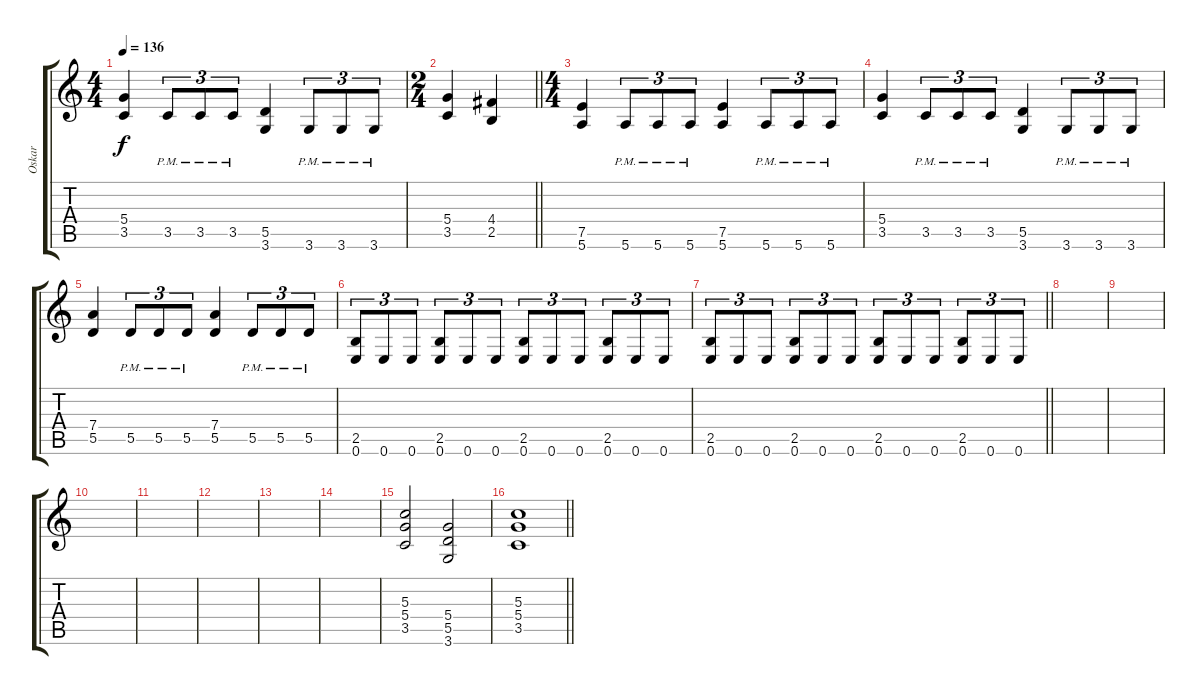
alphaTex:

\track ("Oskar" "Oskar") {instrument distortionguitar}
\staff {score tabs}
\tuning (E4 B3 G3 D3 A2 E2) {hide}
\ts (4 4)
\tempo 136
\clef g2
\ks c
(5.4 3.5).4{dy f} 3.5{pm}.8{tu (3 2)} 3.5{pm}.8{tu (3 2)} 3.5{pm}.8{tu (3 2)} (5.5 3.6).4 3.6{pm}.8{tu (3 2)} 3.6{pm}.8{tu (3 2)} 3.6{pm}.8{tu (3 2)} |
\ts (2 4)
\barLineRight lightlight
(5.4 3.5).4 (4.4 2.5).4 |
\ts (4 4)
(7.5 5.6).4 5.6{pm}.8{tu (3 2)} 5.6{pm}.8{tu (3 2)} 5.6{pm}.8{tu (3 2)} (7.5 5.6).4 5.6{pm}.8{tu (3 2)} 5.6{pm}.8{tu (3 2)} 5.6{pm}.8{tu (3 2)} |
(5.4 3.5).4 3.5{pm}.8{tu (3 2)} 3.5{pm}.8{tu (3 2)} 3.5{pm}.8{tu (3 2)} (5.5 3.6).4 3.6{pm}.8{tu (3 2)} 3.6{pm}.8{tu (3 2)} 3.6{pm}.8{tu (3 2)} |
(7.4 5.5).4 5.5{pm}.8{tu (3 2)} 5.5{pm}.8{tu (3 2)} 5.5{pm}.8{tu (3 2)} (7.4 5.5).4 5.5{pm}.8{tu (3 2)} 5.5{pm}.8{tu (3 2)} 5.5{pm}.8{tu (3 2)} |
(2.5 0.6).8{tu (3 2)} 0.6.8{tu (3 2)} 0.6.8{tu (3 2)} (2.5 0.6).8{tu (3 2)} 0.6.8{tu (3 2)} 0.6.8{tu (3 2)} (2.5 0.6).8{tu (3 2)} 0.6.8{tu (3 2)} 0.6.8{tu (3 2)} (2.5 0.6).8{tu (3 2)} 0.6.8{tu (3 2)} 0.6.8{tu (3 2)} |
\barLineRight lightlight
(2.5 0.6).8{tu (3 2)} 0.6.8{tu (3 2)} 0.6.8{tu (3 2)} (2.5 0.6).8{tu (3 2)} 0.6.8{tu (3 2)} 0.6.8{tu (3 2)} (2.5 0.6).8{tu (3 2)} 0.6.8{tu (3 2)} 0.6.8{tu (3 2)} (2.5 0.6).8{tu (3 2)} 0.6.8{tu (3 2)} 0.6.8{tu (3 2)} |
|
|
|
|
|
|
|
(5.3 5.4 3.5).2 (5.4 5.5 3.6).2 |
\barLineRight lightlight
(5.3 5.4 3.5).1
